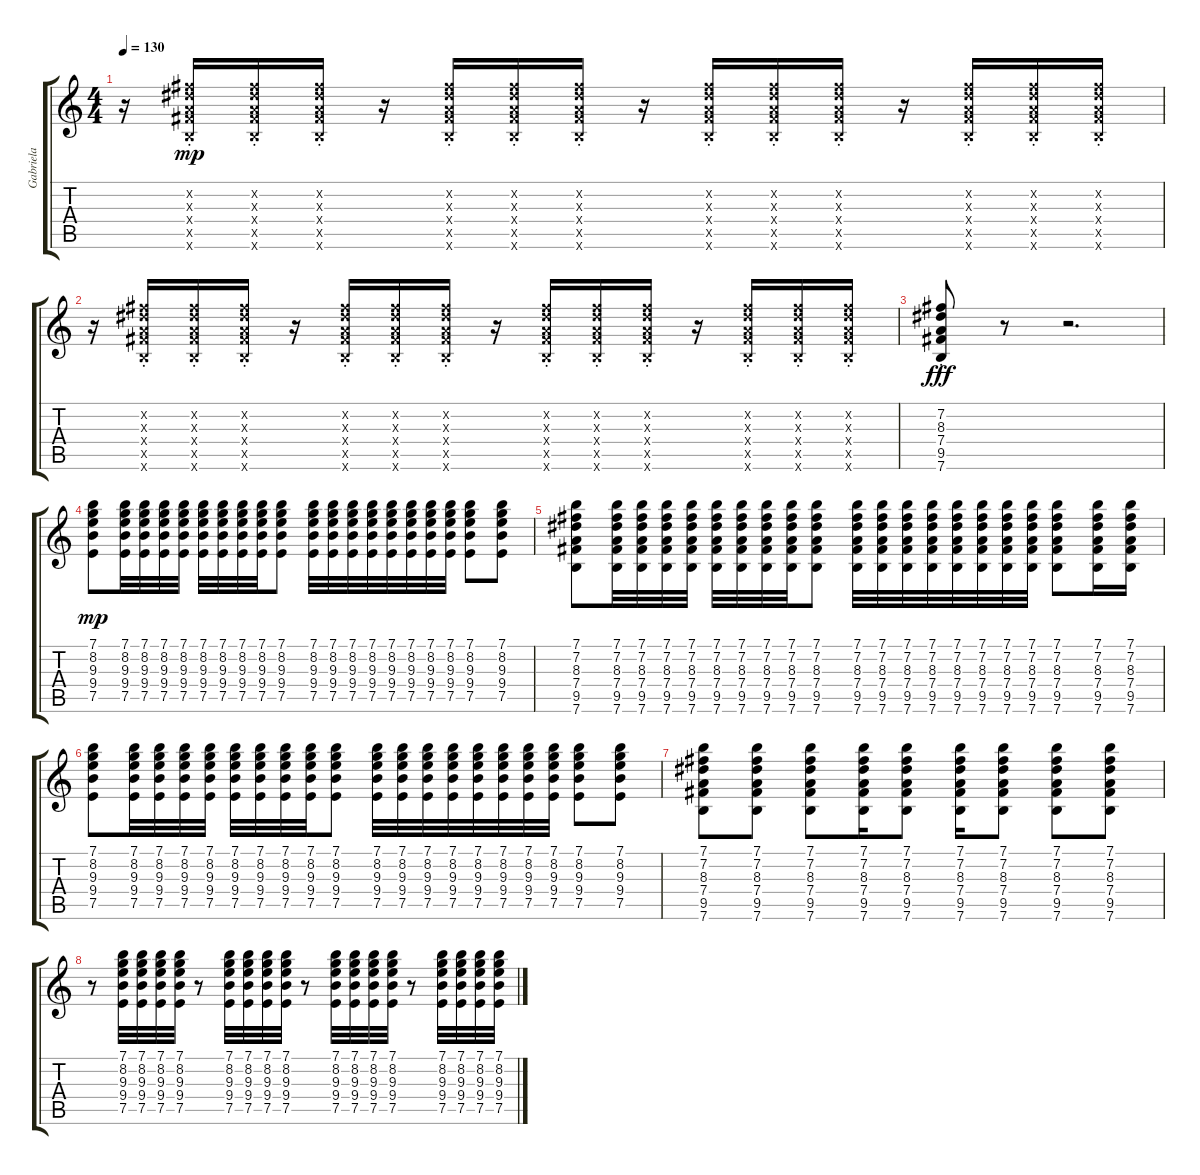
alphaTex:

\track ("Gabriela" "Gabriela") {instrument acousticguitarnylon}
\staff {score tabs}
\tuning (E4 B3 G3 D3 A2 E2) {hide}
\ts (4 4)
\tempo 130
\clef g2
\ks c
r.16{dy mp} (7.2{st x} 8.3{st x} 7.4{st x} 9.5{st x} 7.6{st x}).16 (7.2{st x} 8.3{st x} 7.4{st x} 9.5{st x} 7.6{st x}).16 (7.2{st x} 8.3{st x} 7.4{st x} 9.5{st x} 7.6{st x}).16 r.16 (7.2{st x} 8.3{st x} 7.4{st x} 9.5{st x} 7.6{st x}).16 (7.2{st x} 8.3{st x} 7.4{st x} 9.5{st x} 7.6{st x}).16 (7.2{st x} 8.3{st x} 7.4{st x} 9.5{st x} 7.6{st x}).16 r.16 (7.2{st x} 8.3{st x} 7.4{st x} 9.5{st x} 7.6{st x}).16 (7.2{st x} 8.3{st x} 7.4{st x} 9.5{st x} 7.6{st x}).16 (7.2{st x} 8.3{st x} 7.4{st x} 9.5{st x} 7.6{st x}).16 r.16 (7.2{st x} 8.3{st x} 7.4{st x} 9.5{st x} 7.6{st x}).16 (7.2{st x} 8.3{st x} 7.4{st x} 9.5{st x} 7.6{st x}).16 (7.2{st x} 8.3{st x} 7.4{st x} 9.5{st x} 7.6{st x}).16 |
r.16 (7.2{st x} 8.3{st x} 7.4{st x} 9.5{st x} 7.6{st x}).16 (7.2{st x} 8.3{st x} 7.4{st x} 9.5{st x} 7.6{st x}).16 (7.2{st x} 8.3{st x} 7.4{st x} 9.5{st x} 7.6{st x}).16 r.16 (7.2{st x} 8.3{st x} 7.4{st x} 9.5{st x} 7.6{st x}).16 (7.2{st x} 8.3{st x} 7.4{st x} 9.5{st x} 7.6{st x}).16 (7.2{st x} 8.3{st x} 7.4{st x} 9.5{st x} 7.6{st x}).16 r.16 (7.2{st x} 8.3{st x} 7.4{st x} 9.5{st x} 7.6{st x}).16 (7.2{st x} 8.3{st x} 7.4{st x} 9.5{st x} 7.6{st x}).16 (7.2{st x} 8.3{st x} 7.4{st x} 9.5{st x} 7.6{st x}).16 r.16 (7.2{st x} 8.3{st x} 7.4{st x} 9.5{st x} 7.6{st x}).16 (7.2{st x} 8.3{st x} 7.4{st x} 9.5{st x} 7.6{st x}).16 (7.2{st x} 8.3{st x} 7.4{st x} 9.5{st x} 7.6{st x}).16 |
(7.2{st} 8.3{st} 7.4{st} 9.5{st} 7.6{st}).8{dy fff} r.8 r.2{d} |
(7.1 8.2 9.3 9.4 7.5).8{dy mp} (7.1 8.2 9.3 9.4 7.5).32 (7.1 8.2 9.3 9.4 7.5).32 (7.1 8.2 9.3 9.4 7.5).32 (7.1 8.2 9.3 9.4 7.5).32 (7.1 8.2 9.3 9.4 7.5).32 (7.1 8.2 9.3 9.4 7.5).32 (7.1 8.2 9.3 9.4 7.5).32 (7.1 8.2 9.3 9.4 7.5).32 (7.1 8.2 9.3 9.4 7.5).8 (7.1 8.2 9.3 9.4 7.5).32 (7.1 8.2 9.3 9.4 7.5).32 (7.1 8.2 9.3 9.4 7.5).32 (7.1 8.2 9.3 9.4 7.5).32 (7.1 8.2 9.3 9.4 7.5).32 (7.1 8.2 9.3 9.4 7.5).32 (7.1 8.2 9.3 9.4 7.5).32 (7.1 8.2 9.3 9.4 7.5).32 (7.1 8.2 9.3 9.4 7.5).8 (7.1 8.2 9.3 9.4 7.5).8 |
(7.1 7.2 8.3 7.4 9.5 7.6).8 (7.1 7.2 8.3 7.4 9.5 7.6).32 (7.1 7.2 8.3 7.4 9.5 7.6).32 (7.1 7.2 8.3 7.4 9.5 7.6).32 (7.1 7.2 8.3 7.4 9.5 7.6).32 (7.1 7.2 8.3 7.4 9.5 7.6).32 (7.1 7.2 8.3 7.4 9.5 7.6).32 (7.1 7.2 8.3 7.4 9.5 7.6).32 (7.1 7.2 8.3 7.4 9.5 7.6).32 (7.1 7.2 8.3 7.4 9.5 7.6).8 (7.1 7.2 8.3 7.4 9.5 7.6).32 (7.1 7.2 8.3 7.4 9.5 7.6).32 (7.1 7.2 8.3 7.4 9.5 7.6).32 (7.1 7.2 8.3 7.4 9.5 7.6).32 (7.1 7.2 8.3 7.4 9.5 7.6).32 (7.1 7.2 8.3 7.4 9.5 7.6).32 (7.1 7.2 8.3 7.4 9.5 7.6).32 (7.1 7.2 8.3 7.4 9.5 7.6).32 (7.1 7.2 8.3 7.4 9.5 7.6).8 (7.1 7.2 8.3 7.4 9.5 7.6).16 (7.1 7.2 8.3 7.4 9.5 7.6).16 |
(7.1 8.2 9.3 9.4 7.5).8 (7.1 8.2 9.3 9.4 7.5).32 (7.1 8.2 9.3 9.4 7.5).32 (7.1 8.2 9.3 9.4 7.5).32 (7.1 8.2 9.3 9.4 7.5).32 (7.1 8.2 9.3 9.4 7.5).32 (7.1 8.2 9.3 9.4 7.5).32 (7.1 8.2 9.3 9.4 7.5).32 (7.1 8.2 9.3 9.4 7.5).32 (7.1 8.2 9.3 9.4 7.5).8 (7.1 8.2 9.3 9.4 7.5).32 (7.1 8.2 9.3 9.4 7.5).32 (7.1 8.2 9.3 9.4 7.5).32 (7.1 8.2 9.3 9.4 7.5).32 (7.1 8.2 9.3 9.4 7.5).32 (7.1 8.2 9.3 9.4 7.5).32 (7.1 8.2 9.3 9.4 7.5).32 (7.1 8.2 9.3 9.4 7.5).32 (7.1 8.2 9.3 9.4 7.5).8 (7.1 8.2 9.3 9.4 7.5).8 |
(7.1 7.2 8.3 7.4 9.5 7.6).8 (7.1 7.2 8.3 7.4 9.5 7.6).8 (7.1 7.2 8.3 7.4 9.5 7.6).8 (7.1 7.2 8.3 7.4 9.5 7.6).16 (7.1 7.2 8.3 7.4 9.5 7.6).8 (7.1 7.2 8.3 7.4 9.5 7.6).16 (7.1 7.2 8.3 7.4 9.5 7.6).8 (7.1 7.2 8.3 7.4 9.5 7.6).8 (7.1 7.2 8.3 7.4 9.5 7.6).8 |
r.8 (7.1 8.2 9.3 9.4 7.5).32 (7.1 8.2 9.3 9.4 7.5).32 (7.1 8.2 9.3 9.4 7.5).32 (7.1 8.2 9.3 9.4 7.5).32 r.8 (7.1 8.2 9.3 9.4 7.5).32 (7.1 8.2 9.3 9.4 7.5).32 (7.1 8.2 9.3 9.4 7.5).32 (7.1 8.2 9.3 9.4 7.5).32 r.8 (7.1 8.2 9.3 9.4 7.5).32 (7.1 8.2 9.3 9.4 7.5).32 (7.1 8.2 9.3 9.4 7.5).32 (7.1 8.2 9.3 9.4 7.5).32 r.8 (7.1 8.2 9.3 9.4 7.5).32 (7.1 8.2 9.3 9.4 7.5).32 (7.1 8.2 9.3 9.4 7.5).32 (7.1 8.2 9.3 9.4 7.5).32
